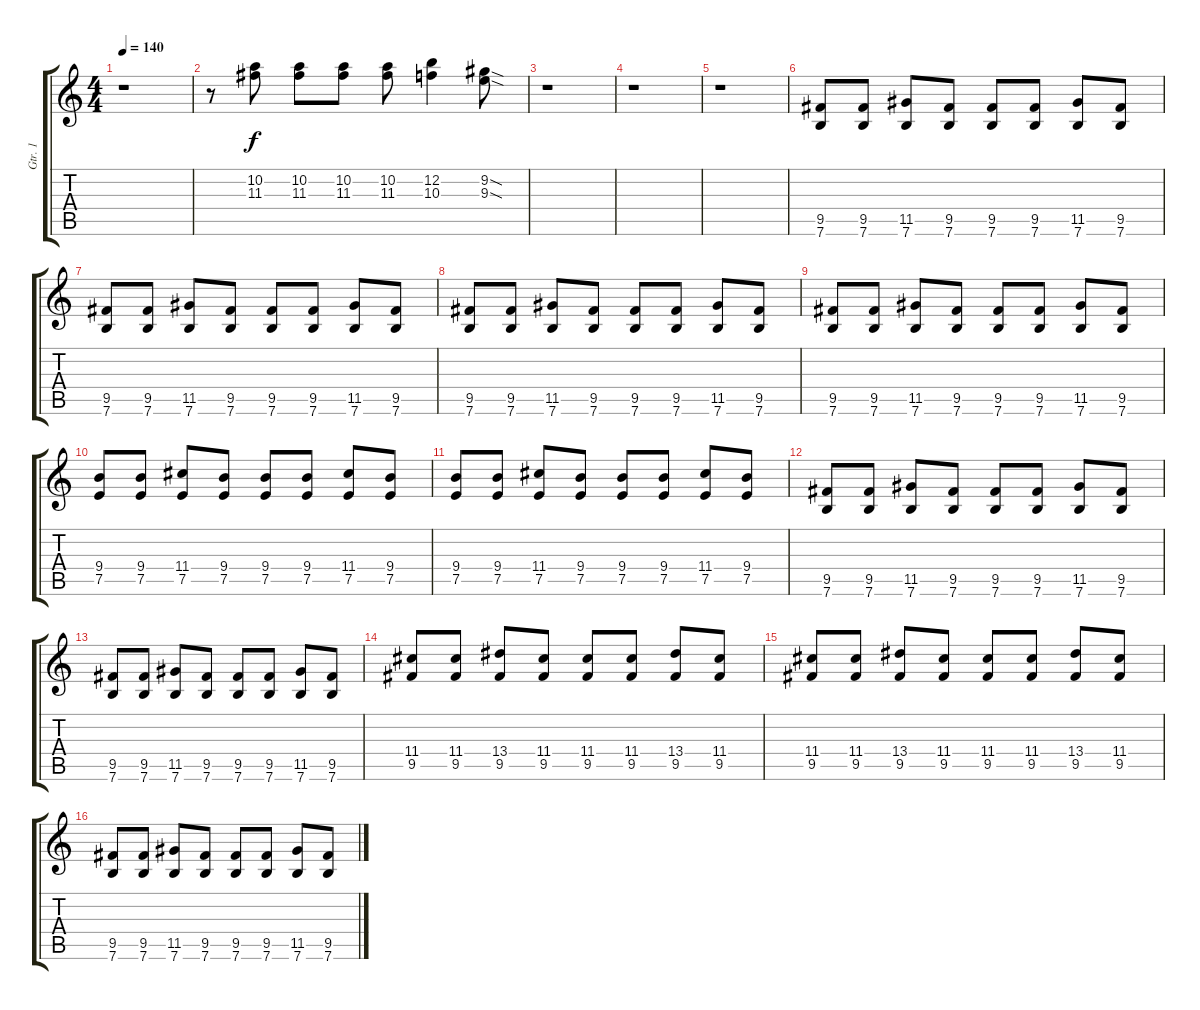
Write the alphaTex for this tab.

\track ("Gtr. 1" "Gtr. 1") {instrument electricguitarclean}
\staff {score tabs}
\tuning (E4 B3 G3 D3 A2 E2) {hide}
\ts (4 4)
\tempo 140
\clef g2
\ks c
r.1{dy f} |
r.8 (10.2 11.3).8 (10.2 11.3).8 (10.2 11.3).8 (10.2 11.3).8 (12.2 10.3).4 (9.2{sod} 9.3{sod}).8 |
r.1 |
r.1 |
r.1 |
(9.5 7.6).8 (9.5 7.6).8 (11.5 7.6).8 (9.5 7.6).8 (9.5 7.6).8 (9.5 7.6).8 (11.5 7.6).8 (9.5 7.6).8 |
(9.5 7.6).8 (9.5 7.6).8 (11.5 7.6).8 (9.5 7.6).8 (9.5 7.6).8 (9.5 7.6).8 (11.5 7.6).8 (9.5 7.6).8 |
(9.5 7.6).8 (9.5 7.6).8 (11.5 7.6).8 (9.5 7.6).8 (9.5 7.6).8 (9.5 7.6).8 (11.5 7.6).8 (9.5 7.6).8 |
(9.5 7.6).8 (9.5 7.6).8 (11.5 7.6).8 (9.5 7.6).8 (9.5 7.6).8 (9.5 7.6).8 (11.5 7.6).8 (9.5 7.6).8 |
(9.4 7.5).8 (9.4 7.5).8 (11.4 7.5).8 (9.4 7.5).8 (9.4 7.5).8 (9.4 7.5).8 (11.4 7.5).8 (9.4 7.5).8 |
(9.4 7.5).8 (9.4 7.5).8 (11.4 7.5).8 (9.4 7.5).8 (9.4 7.5).8 (9.4 7.5).8 (11.4 7.5).8 (9.4 7.5).8 |
(9.5 7.6).8 (9.5 7.6).8 (11.5 7.6).8 (9.5 7.6).8 (9.5 7.6).8 (9.5 7.6).8 (11.5 7.6).8 (9.5 7.6).8 |
(9.5 7.6).8 (9.5 7.6).8 (11.5 7.6).8 (9.5 7.6).8 (9.5 7.6).8 (9.5 7.6).8 (11.5 7.6).8 (9.5 7.6).8 |
(11.4 9.5).8 (11.4 9.5).8 (13.4 9.5).8 (11.4 9.5).8 (11.4 9.5).8 (11.4 9.5).8 (13.4 9.5).8 (11.4 9.5).8 |
(11.4 9.5).8 (11.4 9.5).8 (13.4 9.5).8 (11.4 9.5).8 (11.4 9.5).8 (11.4 9.5).8 (13.4 9.5).8 (11.4 9.5).8 |
(9.5 7.6).8 (9.5 7.6).8 (11.5 7.6).8 (9.5 7.6).8 (9.5 7.6).8 (9.5 7.6).8 (11.5 7.6).8 (9.5 7.6).8
